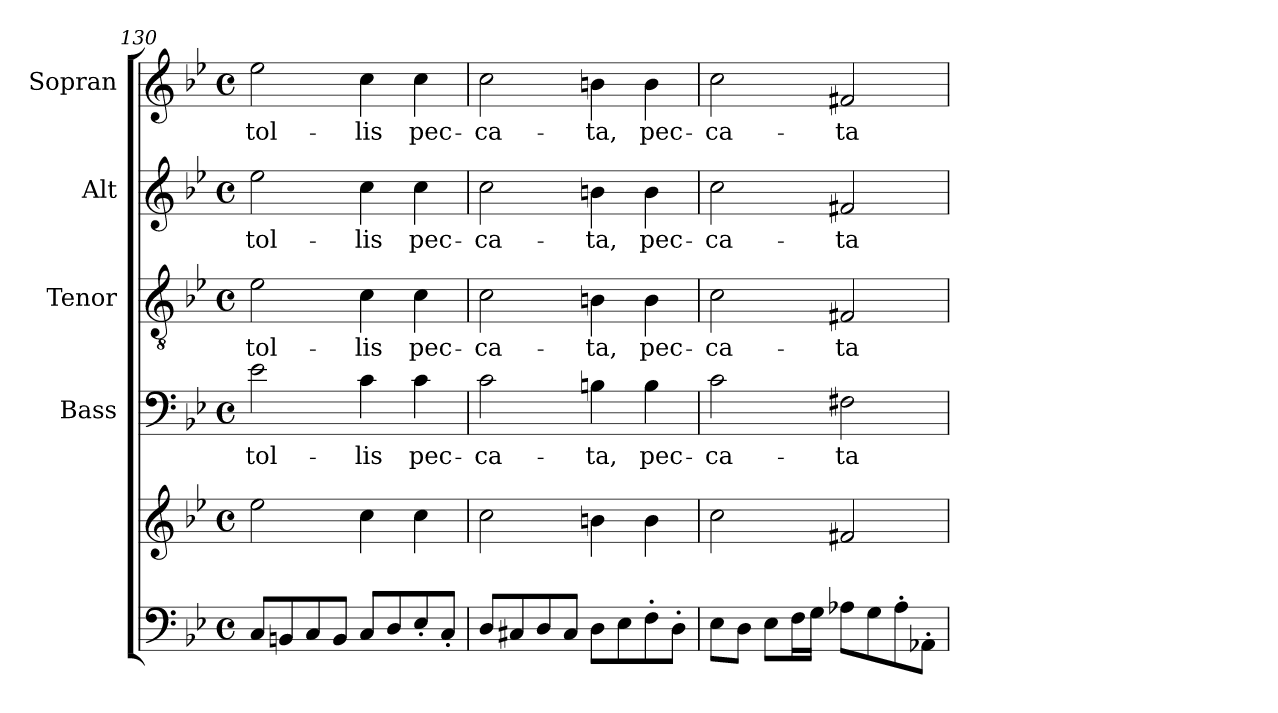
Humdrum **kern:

**kern	**kern	**kern	**text	**kern	**text	**kern	**text	**kern	**text
*part5	*part5	*part4	*part4	*part3	*part3	*part2	*part2	*part1	*part1
*staff6	*staff5	*staff4	*staff4	*staff3	*staff3	*staff2	*staff2	*staff1	*staff1
*	*	*I"Bass	*	*I"Tenor	*	*I"Alt	*	*I"Sopran	*
*	*	*I'B.	*	*I'T.	*	*I'A.	*	*I'S.	*
*clefF4	*clefG2	*clefF4	*	*clefGv2	*	*clefG2	*	*clefG2	*
*k[b-e-]	*k[b-e-]	*k[b-e-]	*	*k[b-e-]	*	*k[b-e-]	*	*k[b-e-]	*
*B-:	*B-:	*B-:	*	*B-:	*	*B-:	*	*B-:	*
*M4/4	*M4/4	*M4/4	*	*M4/4	*	*M4/4	*	*M4/4	*
*met(c)	*met(c)	*met(c)	*	*met(c)	*	*met(c)	*	*met(c)	*
=130	=130	=130	=130	=130	=130	=130	=130	=130	=130
!	!	!	!LO:LY:b	!	!LO:LY:b	!	!LO:LY:b	!	!LO:LY:b
8C/L	2ee-\	2e-\	tol-	2e-\	tol-	2ee-\	tol-	2ee-\	tol-
8BBn/	.	.	.	.	.	.	.	.	.
8C/	.	.	.	.	.	.	.	.	.
8BB/J	.	.	.	.	.	.	.	.	.
!	!	!	!LO:LY:b	!	!LO:LY:b	!	!LO:LY:b	!	!LO:LY:b
8C/L	4cc\	4c\	-lis	4c\	-lis	4cc\	-lis	4cc\	-lis
8D/	.	.	.	.	.	.	.	.	.
!	!	!	!LO:LY:b	!	!LO:LY:b	!	!LO:LY:b	!	!LO:LY:b
8E-'</	4cc\	4c\	pec-	4c\	pec-	4cc\	pec-	4cc\	pec-
8C'</J	.	.	.	.	.	.	.	.	.
=131	=131	=131	=131	=131	=131	=131	=131	=131	=131
!	!	!	!LO:LY:b	!	!LO:LY:b	!	!LO:LY:b	!	!LO:LY:b
8D/L	2cc\	2c\	-ca-	2c\	-ca-	2cc\	-ca-	2cc\	-ca-
8C#X/	.	.	.	.	.	.	.	.	.
8D/	.	.	.	.	.	.	.	.	.
8C#/J	.	.	.	.	.	.	.	.	.
!	!	!	!LO:LY:b	!	!LO:LY:b	!	!LO:LY:b	!	!LO:LY:b
8D\L	4bn\	4Bn\	-ta,	4Bn\	-ta,	4bn\	-ta,	4bn\	-ta,
8E-\	.	.	.	.	.	.	.	.	.
!	!	!	!LO:LY:b	!	!LO:LY:b	!	!LO:LY:b	!	!LO:LY:b
8F'>\	4b\	4B\	pec-	4B\	pec-	4b\	pec-	4b\	pec-
8D'>\J	.	.	.	.	.	.	.	.	.
=132	=132	=132	=132	=132	=132	=132	=132	=132	=132
!	!	!	!LO:LY:b	!	!LO:LY:b	!	!LO:LY:b	!	!LO:LY:b
8E-\L	2cc\	2c\	-ca-	2c\	-ca-	2cc\	-ca-	2cc\	-ca-
8D\J	.	.	.	.	.	.	.	.	.
8E-\L	.	.	.	.	.	.	.	.	.
16F\L	.	.	.	.	.	.	.	.	.
16G\JJ	.	.	.	.	.	.	.	.	.
!	!	!	!LO:LY:b	!	!LO:LY:b	!	!LO:LY:b	!	!LO:LY:b
8A-X\L	2f#X/	2F#X\	-ta	2F#X/	-ta	2f#X/	-ta	2f#X/	-ta
8G\	.	.	.	.	.	.	.	.	.
8A-'>\	.	.	.	.	.	.	.	.	.
8AA-X'>\J	.	.	.	.	.	.	.	.	.
=	=	=	=	=	=	=	=	=	=
*-	*-	*-	*-	*-	*-	*-	*-	*-	*-
